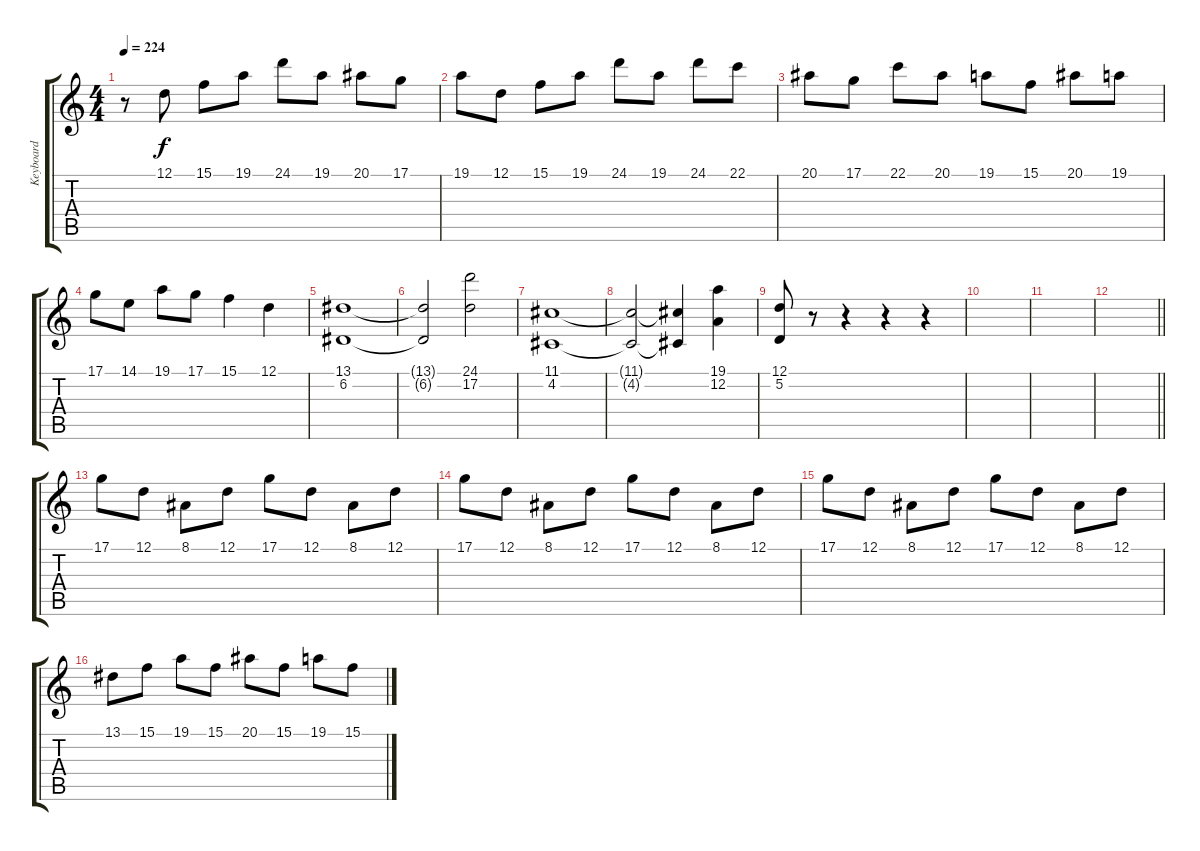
\track ("Keyboard" "Keyboard") {instrument stringensemble1}
\staff {score tabs}
\tuning (D4 A3 F3 C3 G2 D2) {hide}
\ts (4 4)
\tempo 224
\clef g2
\ks c
r.8{dy f} 12.1.8 15.1.8 19.1.8 24.1.8 19.1.8 20.1.8 17.1.8 |
19.1.8 12.1.8 15.1.8 19.1.8 24.1.8 19.1.8 24.1.8 22.1.8 |
20.1.8 17.1.8 22.1.8 20.1.8 19.1.8 15.1.8 20.1.8 19.1.8 |
17.1.8 14.1.8 19.1.8 17.1.8 15.1.4 12.1.4 |
(13.1 6.2).1 |
(13.1{t} 6.2{t}).2 (24.1 17.2).2 |
(11.1 4.2).1 |
(11.1{t} 4.2{t}).2 (11.1{t} 4.2{t}).4 (19.1 12.2).4 |
(12.1 5.2).8 r.8 r.4 r.4 r.4 |
|
|
\barLineRight lightlight
|
17.1.8{volume 15 instrument pad7halo} 12.1.8 8.1.8 12.1.8 17.1.8 12.1.8 8.1.8 12.1.8 |
17.1.8 12.1.8 8.1.8 12.1.8 17.1.8 12.1.8 8.1.8 12.1.8 |
17.1.8 12.1.8 8.1.8 12.1.8 17.1.8 12.1.8 8.1.8 12.1.8 |
13.1.8 15.1.8 19.1.8 15.1.8 20.1.8 15.1.8 19.1.8 15.1.8
